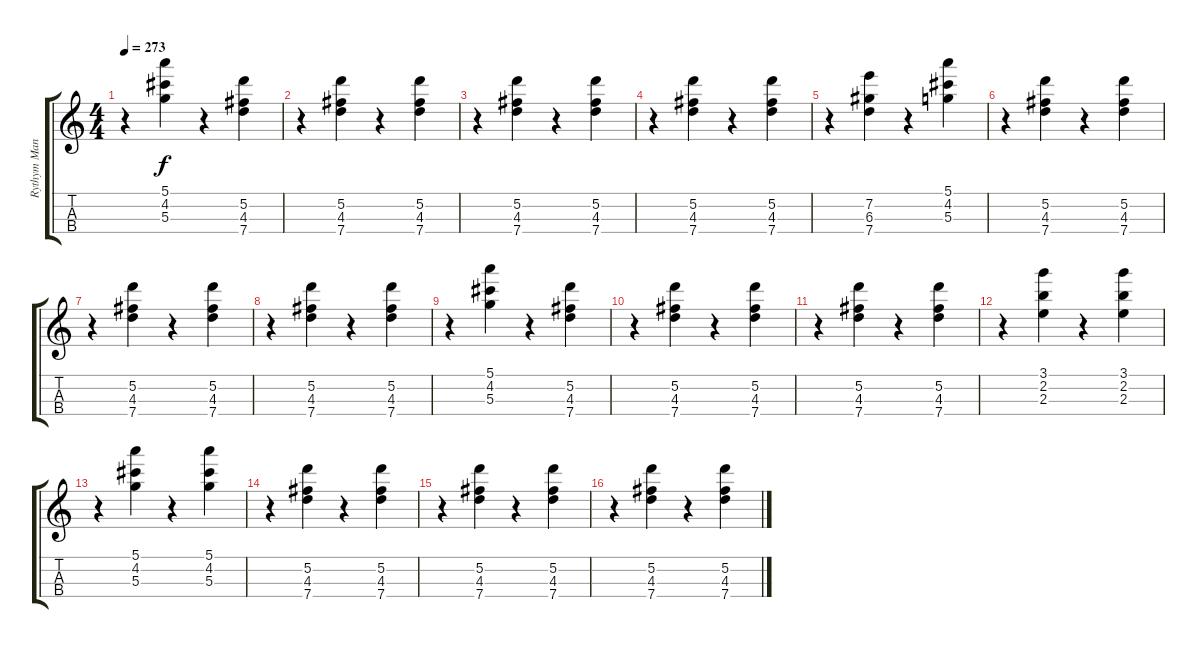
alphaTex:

\track ("Rythym Mandolin" "Rythym Man") {instrument banjo}
\staff {score tabs}
\tuning (E5 A4 D4 G3) {hide}
\displaytranspose 12
\ts (4 4)
\tempo 273
\clef g2
\ks c
r.4{dy f} (5.1 4.2 5.3).4 r.4 (5.2 4.3 7.4).4 |
r.4 (5.2 4.3 7.4).4 r.4 (5.2 4.3 7.4).4 |
r.4 (5.2 4.3 7.4).4 r.4 (5.2 4.3 7.4).4 |
r.4 (5.2 4.3 7.4).4 r.4 (5.2 4.3 7.4).4 |
r.4 (7.2 6.3 7.4).4 r.4 (5.1 4.2 5.3).4 |
r.4 (5.2 4.3 7.4).4 r.4 (5.2 4.3 7.4).4 |
r.4 (5.2 4.3 7.4).4 r.4 (5.2 4.3 7.4).4 |
r.4 (5.2 4.3 7.4).4 r.4 (5.2 4.3 7.4).4 |
r.4 (5.1 4.2 5.3).4 r.4 (5.2 4.3 7.4).4 |
r.4 (5.2 4.3 7.4).4 r.4 (5.2 4.3 7.4).4 |
r.4 (5.2 4.3 7.4).4 r.4 (5.2 4.3 7.4).4 |
r.4 (3.1 2.2 2.3).4 r.4 (3.1 2.2 2.3).4 |
r.4 (5.1 4.2 5.3).4 r.4 (5.1 4.2 5.3).4 |
r.4 (5.2 4.3 7.4).4 r.4 (5.2 4.3 7.4).4 |
r.4 (5.2 4.3 7.4).4 r.4 (5.2 4.3 7.4).4 |
r.4 (5.2 4.3 7.4).4 r.4 (5.2 4.3 7.4).4
